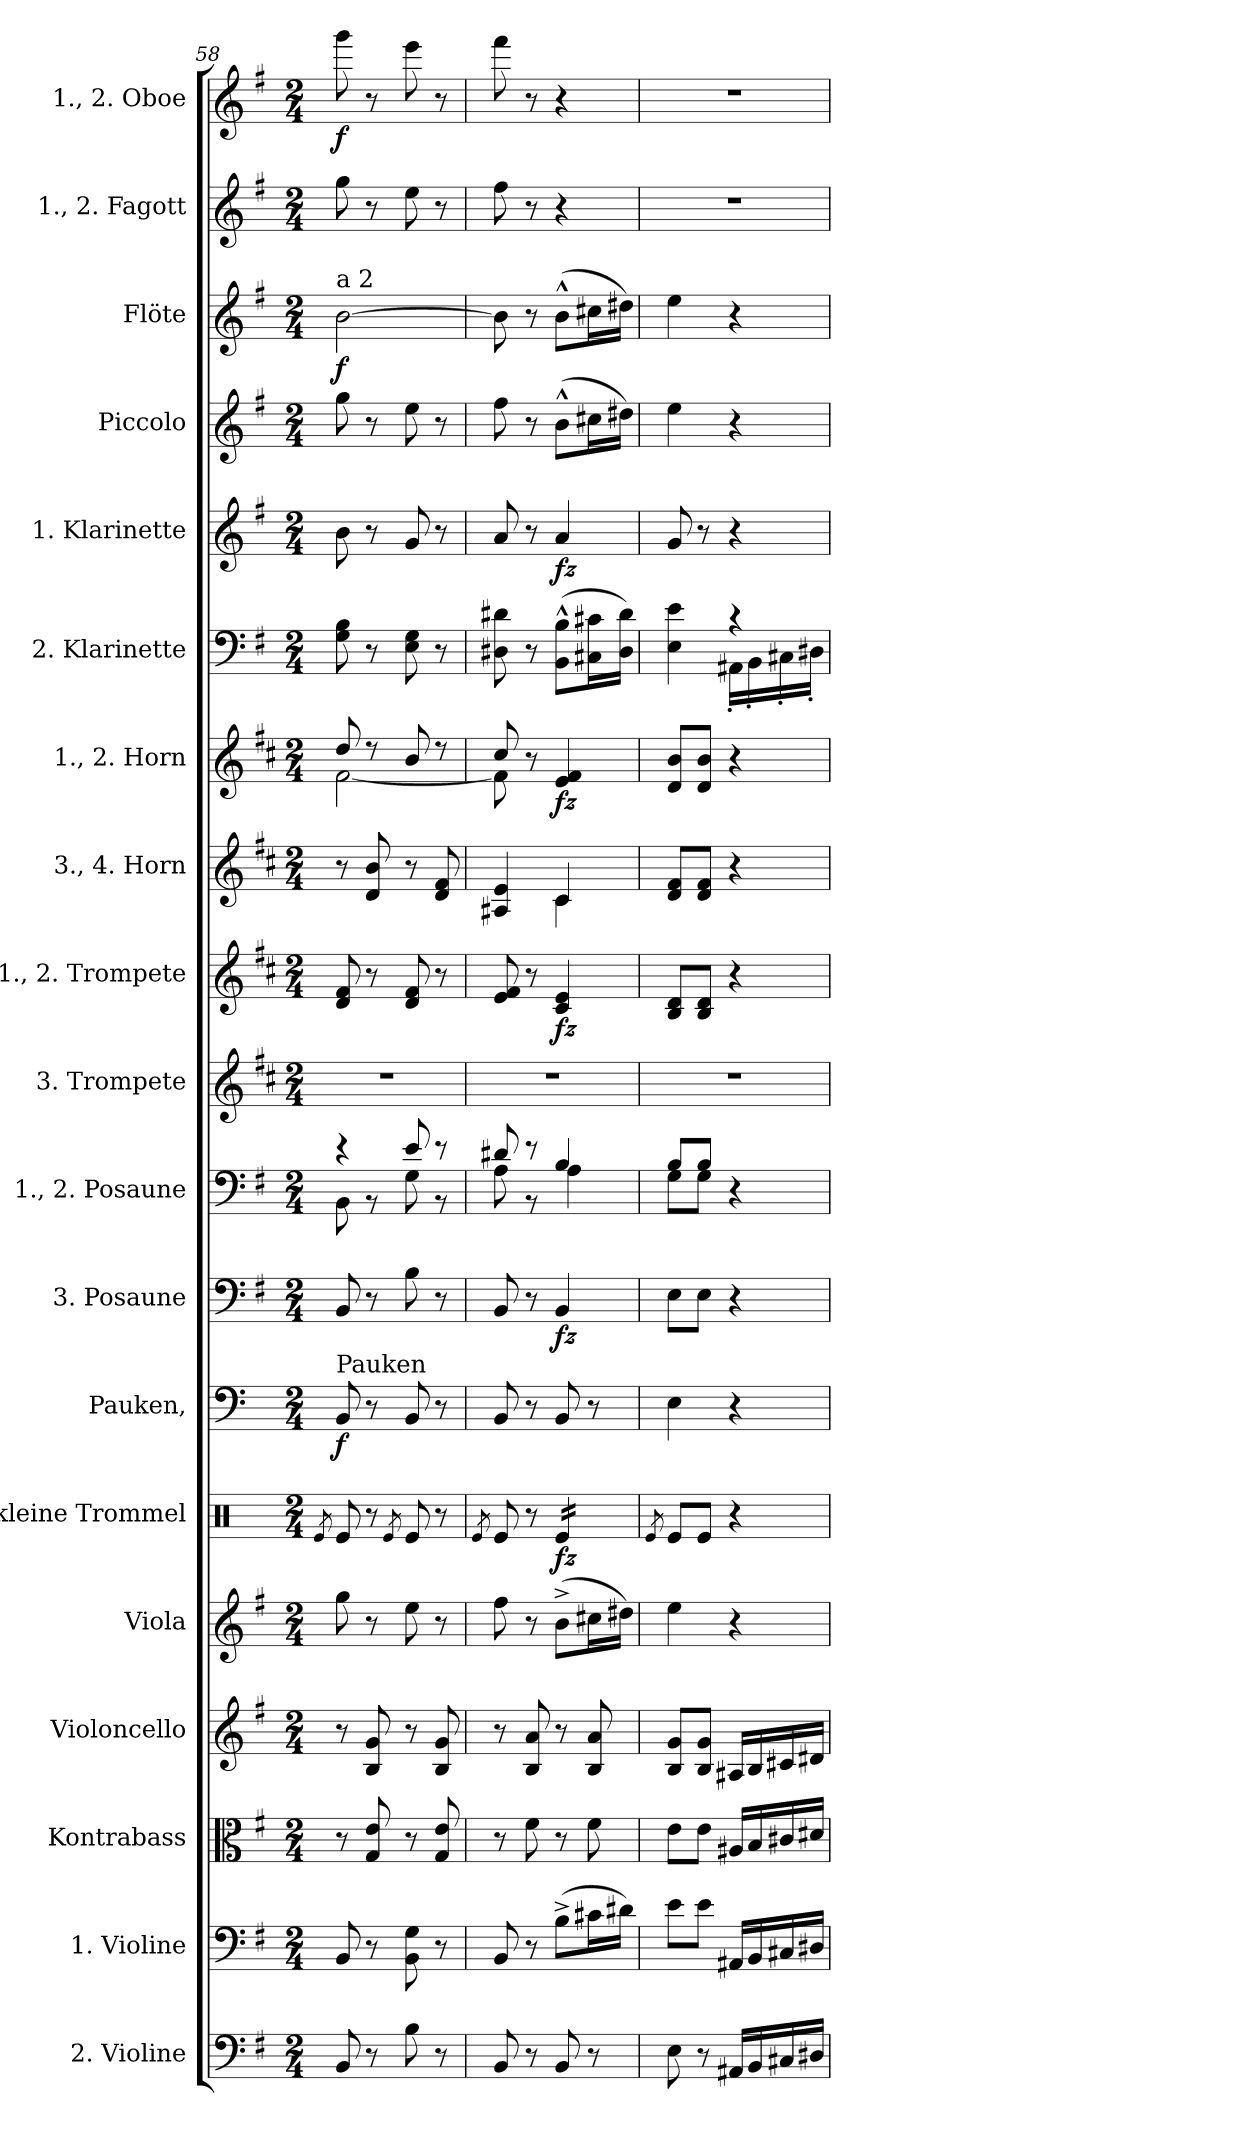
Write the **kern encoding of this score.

**kern	**kern	**kern	**kern	**kern	**kern	**dynam	**kern	**dynam	**kern	**dynam	**kern	**dynam	**kern	**kern	**dynam	**kern	**dynam	**kern	**dynam	**kern	**kern	**dynam	**kern	**kern	**dynam	**kern	**kern	**dynam
*part19	*part18	*part17	*part16	*part15	*part14	*part14	*part13	*part13	*part12	*part12	*part11	*part11	*part10	*part9	*part9	*part8	*part8	*part7	*part7	*part6	*part5	*part5	*part4	*part3	*part3	*part2	*part1	*part1
*staff19	*staff18	*staff17	*staff16	*staff15	*staff14	*staff14	*staff13	*staff13	*staff12	*staff12	*staff11	*staff11	*staff10	*staff9	*staff9	*staff8	*staff8	*staff7	*staff7	*staff6	*staff5	*staff5	*staff4	*staff3	*staff3	*staff2	*staff1	*staff1
*I"2. Violine	*I"1. Violine	*I"Kontrabass	*I"Violoncello	*I"Viola	*I"kleine Trommel	*	*I"Pauken,	*	*I"3. Posaune	*	*I"1., 2. Posaune	*	*I"3. Trompete	*I"1., 2. Trompete	*	*I"3., 4. Horn	*	*I"1., 2. Horn	*	*I"2. Klarinette	*I"1. Klarinette	*	*I"Piccolo	*I"Flöte	*	*I"1., 2. Fagott	*I"1., 2. Oboe	*
*I'2. Vl.	*I'1. Vl.	*I'Kb.	*I'Vc.	*I'Va.	*I'kl. Tr.	*	*I'Pk.,	*	*I'3. Pos.	*	*I'1., 2. Pos.	*	*I'3. Trp.	*I'1., 2. Trp.	*	*I'3., 4. Hr.	*	*I'1., 2.  Hr.	*	*I'2. Klar.	*I'1. Klar.	*	*I'Picc.	*I'Fl.	*	*I'1., 2. Fag.	*I'1., 2. Ob.	*
*clefF4	*clefF4	*clefC3	*clefG2	*clefG2	*clefX	*	*clefF4	*	*clefF4	*	*clefF4	*	*clefG2	*clefG2	*	*clefG2	*	*clefG2	*	*clefF4	*clefG2	*	*clefG2	*clefG2	*	*clefG2	*clefG2	*
*ITrd7c12	*	*	*	*	*	*	*	*	*	*	*	*	*ITrd-3c-5	*ITrd-3c-5	*	*ITrd4c7	*	*ITrd4c7	*	*	*ITrd1c2	*	*ITrd1c2	*	*	*ITrd-7c-12	*	*
*k[f#]	*k[f#]	*k[f#]	*k[f#]	*k[f#]	*k[]	*	*k[]	*	*k[f#]	*	*k[f#]	*	*k[f#]	*k[f#]	*	*k[f#]	*	*k[f#]	*	*k[f#]	*k[b-]	*	*k[b-]	*k[f#]	*	*k[f#]	*k[f#]	*
*M2/4	*M2/4	*M2/4	*M2/4	*M2/4	*M2/4	*	*M2/4	*	*M2/4	*	*M2/4	*	*M2/4	*M2/4	*	*M2/4	*	*M2/4	*	*M2/4	*M2/4	*	*M2/4	*M2/4	*	*M2/4	*M2/4	*
=58	=58	=58	=58	=58	=58	=58	=58	=58	=58	=58	=58	=58	=58	=58	=58	=58	=58	=58	=58	=58	=58	=58	=58	=58	=58	=58	=58	=58
.	.	.	.	.	8qRe/	.	.	.	.	.	.	.	.	.	.	.	.	.	.	.	.	.	.	.	.	.	.	.
*	*	*	*	*	*	*	*	*	*	*	*^	*	*	*	*	*	*	*^	*	*	*	*	*	*	*	*	*	*
!	!	!	!	!	!	!	!	!	!	!	!	!	!	!	!	!	!	!	!	!	!	!	!	!	!	!LO:TX:a:t=a 2	!	!	!	!
!	!	!	!	!	!	!	!LO:TX:a:t=Pauken	!	!	!	!	!	!	!	!	!	!	!	!	!	!	!	!	!	!	!	!	!	!	!
!	!	!	!	!	!	!	!	!LO:DY:b	!	!	!	!	!	!	!	!	!	!	!	!	!	!	!	!	!	!	!LO:DY:b	!	!	!LO:DY:b
8BBB/	8BB/	8r	8r	8gg\	8Re/	.	8BB/	f	8BB/	.	4r	8BB\	.	2r	8g/ 8b/	.	8r	.	8g/	[2B\	.	8G\ 8B\	8a\	.	8ff\	[2b\	f	8ggg\	8ggg\	f
8r	8r	8G/ 8e/	8B/ 8g/	8r	8r	.	8r	.	8r	.	.	8r	.	.	8r	.	8G/ 8e/	.	8r	.	.	8r	8r	.	8r	.	.	8r	8r	.
.	.	.	.	.	8qRe/	.	.	.	.	.	.	.	.	.	.	.	.	.	.	.	.	.	.	.	.	.	.	.	.	.
8BB\	8BB\ 8G\	8r	8r	8ee\	8Re/	.	8BB/	.	8B\	.	8e/	8G\	.	.	8g/ 8b/	.	8r	.	8e/	.	.	8E\ 8G\	8f/	.	8dd\	.	.	8eee\	8eee\	.
8r	8r	8G/ 8e/	8B/ 8g/	8r	8r	.	8r	.	8r	.	8r	8r	.	.	8r	.	8G/ 8B/	.	8r	.	.	8r	8r	.	8r	.	.	8r	8r	.
=59	=59	=59	=59	=59	=59	=59	=59	=59	=59	=59	=59	=59	=59	=59	=59	=59	=59	=59	=59	=59	=59	=59	=59	=59	=59	=59	=59	=59	=59	=59
.	.	.	.	.	8qRe/	.	.	.	.	.	.	.	.	.	.	.	.	.	.	.	.	.	.	.	.	.	.	.	.	.
*	*	*	*	*	*	*	*	*	*	*	*	*	*	*	*	*	*^	*	*	*	*	*	*	*	*	*	*	*	*	*
8BBB/	8BB/	8r	8r	8ff#\	8Re/	.	8BB/	.	8BB/	.	8d#X/	8A\	.	2r	8a/ 8b/	.	4D#X/ 4A/	4ryy	.	8f#/	8B\]	.	8D#X\ 8d#X\	8g/	.	8ee\	8b\]	.	8fff#\	8fff#\	.
8r	8r	8f#\	8B/ 8a/	8r	8r	.	8r	.	8r	.	8r	8r	.	.	8r	.	.	.	.	8r	8ryy	.	8r	8r	.	8r	8r	.	8r	8r	.
!	!	!	!	!	!	!LO:DY:b	!	!	!	!LO:DY:b	!	!	!LO:DY:a	!	!	!	!	!	!	!	!	!	!	!	!	!	!	!	!	!	!
!	!	!	!	!	!	!	!	!	!	!	!	!	!LO:DY:n=1:b	!	!	!LO:DY:b	!	!	!LO:DY:b	!	!	!	!	!	!	!	!	!	!	!	!
!	!	!	!	!	!	!	!	!	!	!	!	!	!	!	!	!	!	!	!LO:DY:n=1:b	!	!	!LO:DY:b	!	!	!LO:DY:b	!	!	!	!	!	!
*	*	*	*	*	*tremolo	*	*	*	*	*	*	*	*	*	*	*	*	*	*	*	*	*	*	*	*	*	*	*	*	*	*
8BBB/	(>8B^\L	8r	8r	(>8b^\L	16Re/LL	fz	8BB/	.	4BB/	fz	4B/	4A\	fz fz	.	4f#/ 4a/	fz	4F#/	4F#\	fz fz	4B/ 4A/	4ryy	fz	(>8BB^^\ 8B^^\L	4g/	fz	(>8a^^\L	(>8b^^\L	.	4r	4r	.
.	.	.	.	.	16Re/	.	.	.	.	.	.	.	.	.	.	.	.	.	.	.	.	.	.	.	.	.	.	.	.	.	.
8r	16c#X\L	8f#\	8B/ 8a/	16cc#X\L	16Re/	.	8r	.	.	.	.	.	.	.	.	.	.	.	.	.	.	.	16C#X\ 16c#X\L	.	.	16bn\L	16cc#X\L	.	.	.	.
.	16d#X\JJ)	.	.	16dd#X\JJ)	16Re/JJ	.	.	.	.	.	.	.	.	.	.	.	.	.	.	.	.	.	16D#\ 16d#\JJ)	.	.	16cc#X\JJ)	16dd#X\JJ)	.	.	.	.
*	*	*	*	*	*Xtremolo	*	*	*	*	*	*	*	*	*	*	*	*	*	*	*	*	*	*	*	*	*	*	*	*	*	*
*	*	*	*	*	*	*	*	*	*	*	*	*	*	*	*	*	*v	*v	*	*	*	*	*	*	*	*	*	*	*	*	*
*	*	*	*	*	*	*	*	*	*	*	*	*	*	*	*	*	*	*	*v	*v	*	*	*	*	*	*	*	*	*	*
=60	=60	=60	=60	=60	=60	=60	=60	=60	=60	=60	=60	=60	=60	=60	=60	=60	=60	=60	=60	=60	=60	=60	=60	=60	=60	=60	=60	=60	=60
.	.	.	.	.	8qRe/	.	.	.	.	.	.	.	.	.	.	.	.	.	.	.	.	.	.	.	.	.	.	.	.
*	*	*	*	*	*	*	*	*	*	*	*	*	*	*	*	*	*	*	*	*	*^	*	*	*	*	*	*	*	*
8EE\	8e\L	8e\L	8B/ 8g/L	4ee\	8Re/L	.	4E\	.	8E\L	.	8B/L	8G\L	.	2r	8e/ 8g/L	.	8G/ 8B/L	.	8G/ 8e/L	.	4E\ 4e\	4ryy	8f/	.	4dd\	4ee\	.	2r	2r	.
8r	8e\J	8e\J	8B/ 8g/J	.	8Re/J	.	.	.	8E\J	.	8B/J	8G\J	.	.	8e/ 8g/J	.	8G/ 8B/J	.	8G/ 8e/J	.	.	.	8r	.	.	.	.	.	.	.
16AAA#X/LL	16AA#X/LL	16A#X/LL	16A#X/LL	4r	4r	.	4r	.	4r	.	4r	4ryy	.	.	4r	.	4r	.	4r	.	4r	16AA#X'\LL	4r	.	4r	4r	.	.	.	.
16BBB/	16BB/	16B/	16B/	.	.	.	.	.	.	.	.	.	.	.	.	.	.	.	.	.	.	16BB'\	.	.	.	.	.	.	.	.
16CC#X/	16C#X/	16c#X/	16c#X/	.	.	.	.	.	.	.	.	.	.	.	.	.	.	.	.	.	.	16C#X'\	.	.	.	.	.	.	.	.
16DD#X/JJ	16D#X/JJ	16d#X/JJ	16d#X/JJ	.	.	.	.	.	.	.	.	.	.	.	.	.	.	.	.	.	.	16D#X'\JJ	.	.	.	.	.	.	.	.
*	*	*	*	*	*	*	*	*	*	*	*v	*v	*	*	*	*	*	*	*	*	*v	*v	*	*	*	*	*	*	*	*
=	=	=	=	=	=	=	=	=	=	=	=	=	=	=	=	=	=	=	=	=	=	=	=	=	=	=	=	=
*-	*-	*-	*-	*-	*-	*-	*-	*-	*-	*-	*-	*-	*-	*-	*-	*-	*-	*-	*-	*-	*-	*-	*-	*-	*-	*-	*-	*-
